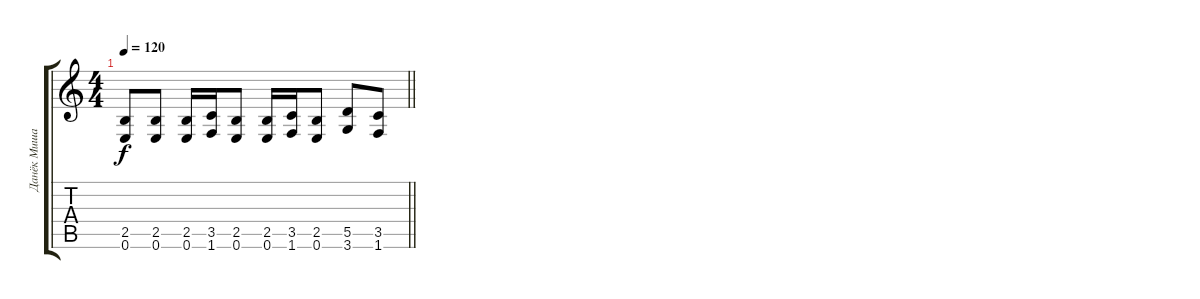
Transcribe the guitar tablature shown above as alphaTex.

\track ("Данёк Мишанин" "Данёк Миша") {instrument distortionguitar}
\staff {score tabs}
\tuning (E4 B3 G3 D3 A2 E2) {hide}
\ts (4 4)
\tempo 120
\clef g2
\barLineRight lightlight
\ks c
(2.5 0.6).8{dy f} (2.5 0.6).8 (2.5 0.6).16 (3.5 1.6).16 (2.5 0.6).8 (2.5 0.6).16 (3.5 1.6).16 (2.5 0.6).8 (5.5 3.6).8 (3.5 1.6).8
